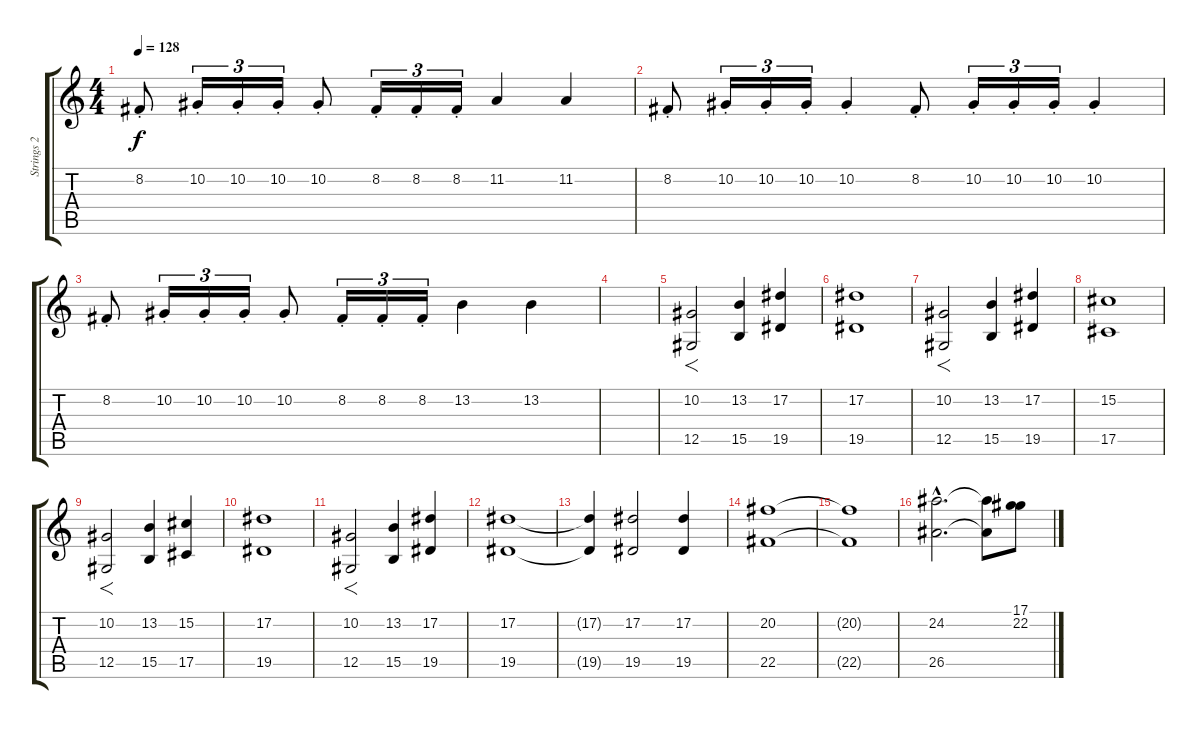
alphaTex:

\track ("Strings 2" "Strings 2") {instrument stringensemble1}
\staff {score tabs}
\tuning (Eb4 Bb3 Gb3 Db3 Ab2 Eb2) {hide}
\ts (4 4)
\tempo 128
\clef g2
\ks c
8.2{st}.8{dy f} 10.2{st}.16{tu (3 2)} 10.2{st}.16{tu (3 2)} 10.2{st}.16{tu (3 2)} 10.2{st}.8 8.2{st}.16{tu (3 2)} 8.2{st}.16{tu (3 2)} 8.2{st}.16{tu (3 2)} 11.2.4 11.2.4 |
8.2{st}.8 10.2{st}.16{tu (3 2)} 10.2{st}.16{tu (3 2)} 10.2{st}.16{tu (3 2)} 10.2{st}.4 8.2{st}.8 10.2{st}.16{tu (3 2)} 10.2{st}.16{tu (3 2)} 10.2{st}.16{tu (3 2)} 10.2{st}.4 |
8.2{st}.8 10.2{st}.16{tu (3 2)} 10.2{st}.16{tu (3 2)} 10.2{st}.16{tu (3 2)} 10.2{st}.8 8.2{st}.16{tu (3 2)} 8.2{st}.16{tu (3 2)} 8.2{st}.16{tu (3 2)} 13.2.4 13.2.4 |
\section ("" "")
|
(10.2 12.5).2{f volume 13 instrument stringensemble1} (13.2 15.5).4 (17.2 19.5).4 |
(17.2 19.5).1 |
(10.2 12.5).2{f} (13.2 15.5).4 (17.2 19.5).4 |
(15.2 17.5).1 |
(10.2 12.5).2{f} (13.2 15.5).4 (15.2 17.5).4 |
(17.2 19.5).1 |
(10.2 12.5).2{f volume 13 instrument stringensemble1} (13.2 15.5).4 (17.2 19.5).4 |
(17.2 19.5).1 |
(17.2{t} 19.5{t}).4{volume 13 instrument stringensemble1} (17.2 19.5).2 (17.2 19.5).4 |
(20.2 22.5).1 |
(20.2{t} 22.5{t}).1 |
(24.2{hac} 26.5{hac}).2{d} (24.2{t} 26.5{t}).8 (17.1 22.2).8
